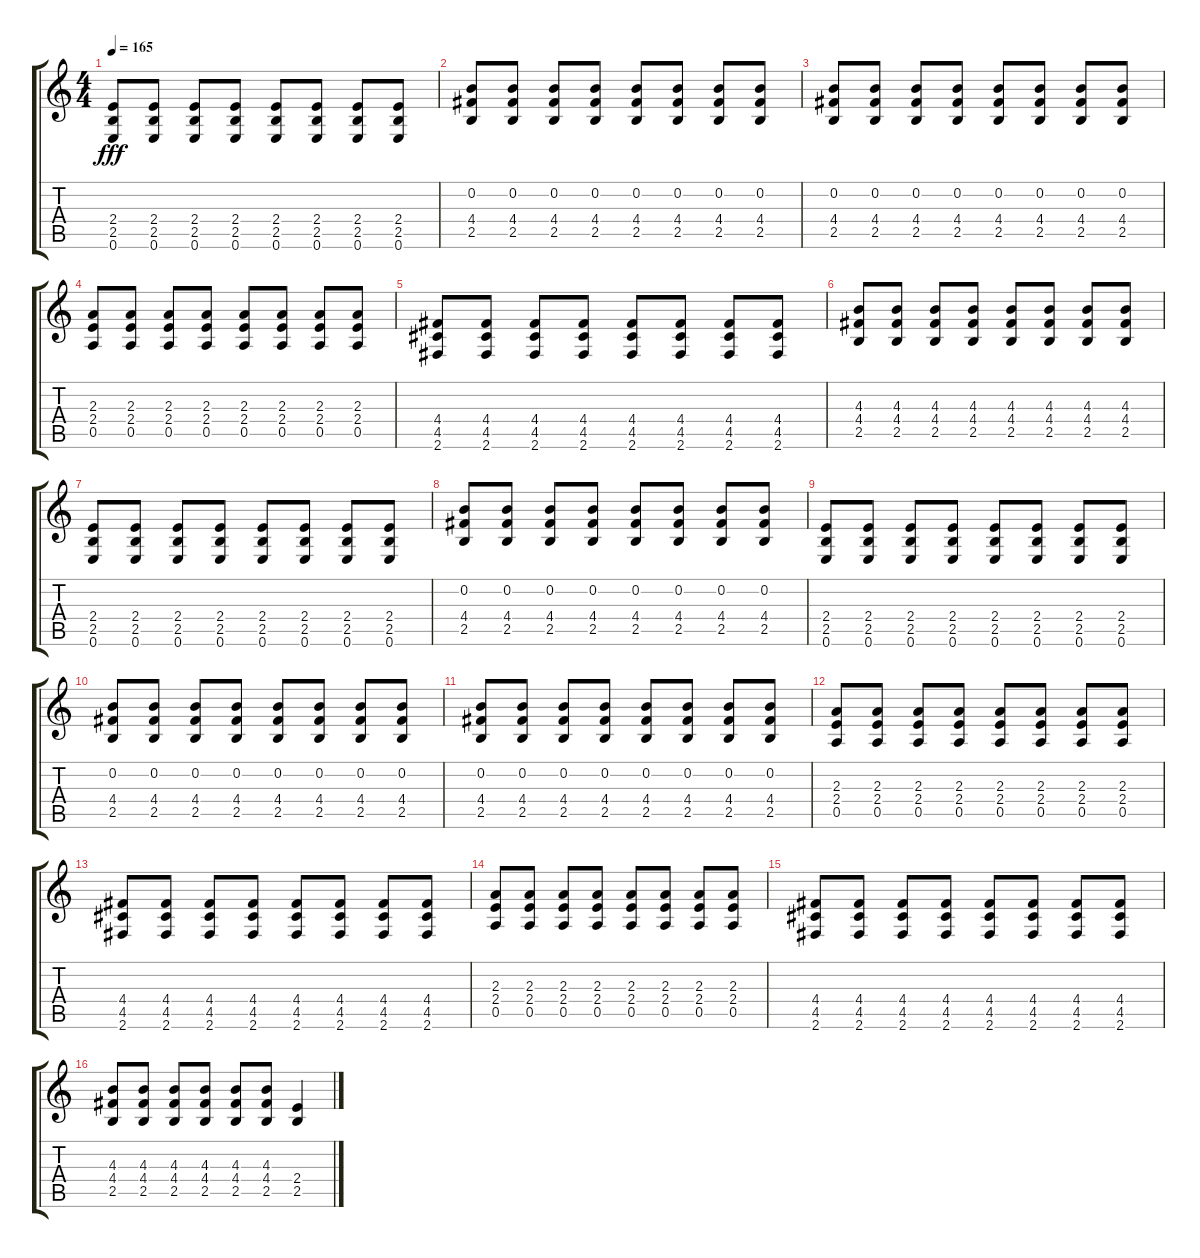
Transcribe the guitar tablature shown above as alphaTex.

\track "" {instrument overdrivenguitar}
\staff {score tabs}
\tuning (E4 B3 G3 D3 A2 E2) {hide}
\ts (4 4)
\tempo 165
\clef g2
\ks c
(2.4 2.5 0.6).8{dy fff} (2.4 2.5 0.6).8 (2.4 2.5 0.6).8 (2.4 2.5 0.6).8 (2.4 2.5 0.6).8 (2.4 2.5 0.6).8 (2.4 2.5 0.6).8 (2.4 2.5 0.6).8 |
(0.2 4.4 2.5).8 (0.2 4.4 2.5).8 (0.2 4.4 2.5).8 (0.2 4.4 2.5).8 (0.2 4.4 2.5).8 (0.2 4.4 2.5).8 (0.2 4.4 2.5).8 (0.2 4.4 2.5).8 |
(0.2 4.4 2.5).8 (0.2 4.4 2.5).8 (0.2 4.4 2.5).8 (0.2 4.4 2.5).8 (0.2 4.4 2.5).8 (0.2 4.4 2.5).8 (0.2 4.4 2.5).8 (0.2 4.4 2.5).8 |
(2.3 2.4 0.5).8 (2.3 2.4 0.5).8 (2.3 2.4 0.5).8 (2.3 2.4 0.5).8 (2.3 2.4 0.5).8 (2.3 2.4 0.5).8 (2.3 2.4 0.5).8 (2.3 2.4 0.5).8 |
(4.4 4.5 2.6).8 (4.4 4.5 2.6).8 (4.4 4.5 2.6).8 (4.4 4.5 2.6).8 (4.4 4.5 2.6).8 (4.4 4.5 2.6).8 (4.4 4.5 2.6).8 (4.4 4.5 2.6).8 |
(4.3 4.4 2.5).8 (4.3 4.4 2.5).8 (4.3 4.4 2.5).8 (4.3 4.4 2.5).8 (4.3 4.4 2.5).8 (4.3 4.4 2.5).8 (4.3 4.4 2.5).8 (4.3 4.4 2.5).8 |
(2.4 2.5 0.6).8 (2.4 2.5 0.6).8 (2.4 2.5 0.6).8 (2.4 2.5 0.6).8 (2.4 2.5 0.6).8 (2.4 2.5 0.6).8 (2.4 2.5 0.6).8 (2.4 2.5 0.6).8 |
(0.2 4.4 2.5).8 (0.2 4.4 2.5).8 (0.2 4.4 2.5).8 (0.2 4.4 2.5).8 (0.2 4.4 2.5).8 (0.2 4.4 2.5).8 (0.2 4.4 2.5).8 (0.2 4.4 2.5).8 |
(2.4 2.5 0.6).8 (2.4 2.5 0.6).8 (2.4 2.5 0.6).8 (2.4 2.5 0.6).8 (2.4 2.5 0.6).8 (2.4 2.5 0.6).8 (2.4 2.5 0.6).8 (2.4 2.5 0.6).8 |
(0.2 4.4 2.5).8 (0.2 4.4 2.5).8 (0.2 4.4 2.5).8 (0.2 4.4 2.5).8 (0.2 4.4 2.5).8 (0.2 4.4 2.5).8 (0.2 4.4 2.5).8 (0.2 4.4 2.5).8 |
(0.2 4.4 2.5).8 (0.2 4.4 2.5).8 (0.2 4.4 2.5).8 (0.2 4.4 2.5).8 (0.2 4.4 2.5).8 (0.2 4.4 2.5).8 (0.2 4.4 2.5).8 (0.2 4.4 2.5).8 |
(2.3 2.4 0.5).8 (2.3 2.4 0.5).8 (2.3 2.4 0.5).8 (2.3 2.4 0.5).8 (2.3 2.4 0.5).8 (2.3 2.4 0.5).8 (2.3 2.4 0.5).8 (2.3 2.4 0.5).8 |
(4.4 4.5 2.6).8 (4.4 4.5 2.6).8 (4.4 4.5 2.6).8 (4.4 4.5 2.6).8 (4.4 4.5 2.6).8 (4.4 4.5 2.6).8 (4.4 4.5 2.6).8 (4.4 4.5 2.6).8 |
(2.3 2.4 0.5).8 (2.3 2.4 0.5).8 (2.3 2.4 0.5).8 (2.3 2.4 0.5).8 (2.3 2.4 0.5).8 (2.3 2.4 0.5).8 (2.3 2.4 0.5).8 (2.3 2.4 0.5).8 |
(4.4 4.5 2.6).8 (4.4 4.5 2.6).8 (4.4 4.5 2.6).8 (4.4 4.5 2.6).8 (4.4 4.5 2.6).8 (4.4 4.5 2.6).8 (4.4 4.5 2.6).8 (4.4 4.5 2.6).8 |
(4.3 4.4 2.5).8 (4.3 4.4 2.5).8 (4.3 4.4 2.5).8 (4.3 4.4 2.5).8 (4.3 4.4 2.5).8 (4.3 4.4 2.5).8 (2.4 2.5).4
